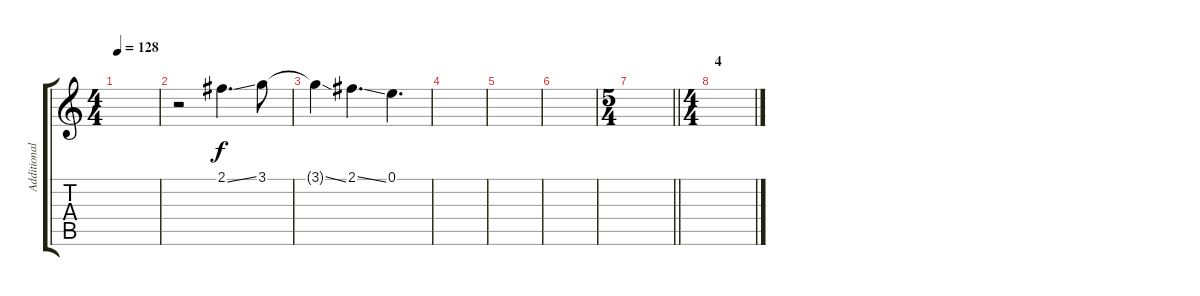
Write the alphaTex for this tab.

\track ("Additional Guitar" "Additional") {instrument acousticguitarsteel}
\staff {score tabs}
\tuning (E4 B3 G3 D3 A2 E2) {hide}
\ts (4 4)
\tempo 128
\clef g2
\ks c
|
r.2 2.1{ss}.4{d} 3.1.8 |
3.1{ss t}.4 2.1{ss}.4{d} 0.1.4{d} |
|
|
|
\ts (5 4)
\barLineRight lightlight
|
\ts (4 4)
\section ("" "4")
